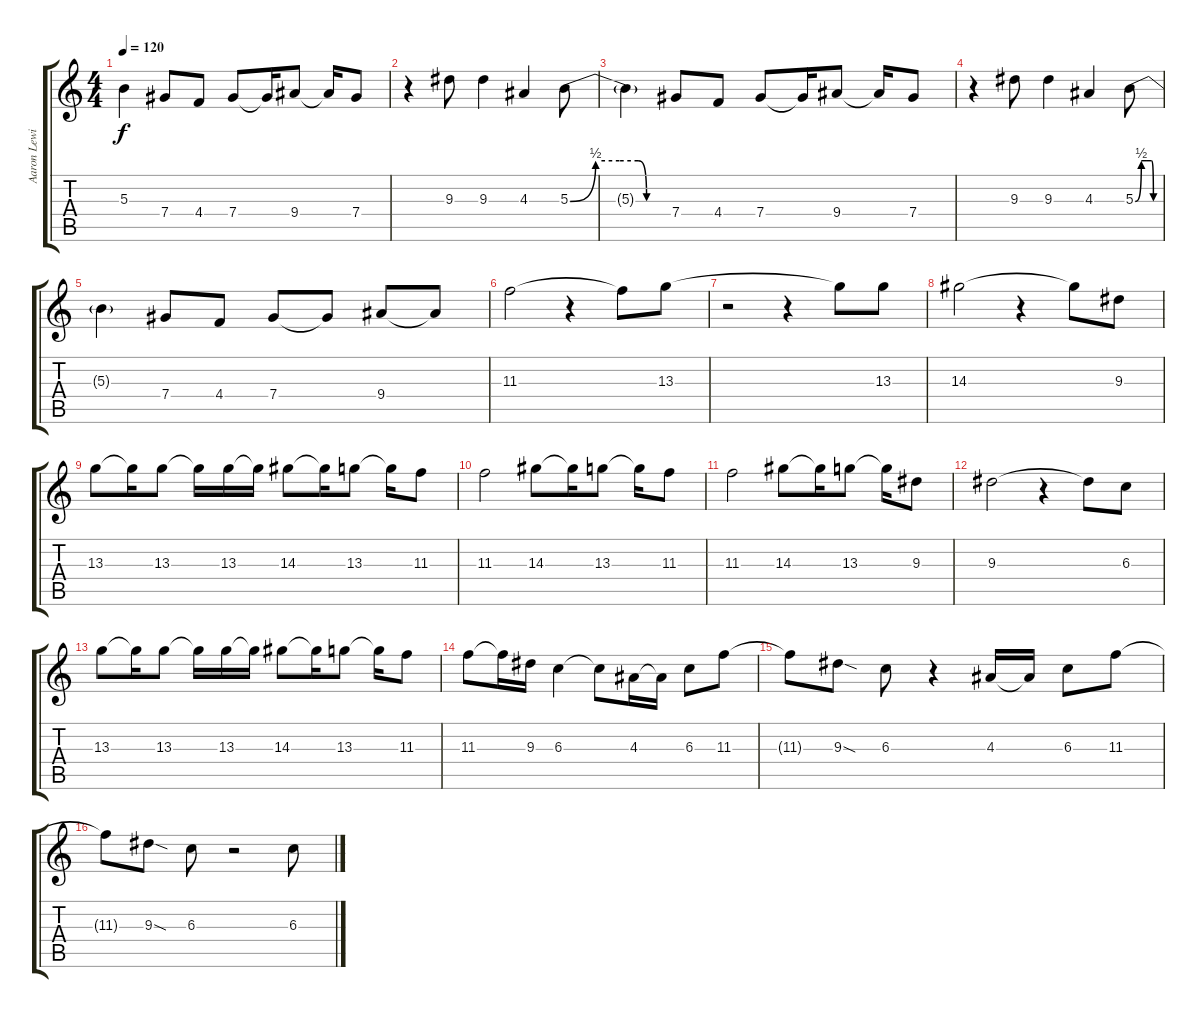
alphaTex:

\track ("Aaron Lewis Vocals" "Aaron Lewi") {instrument acousticguitarnylon}
\staff {score tabs}
\tuning (Eb4 Bb3 Gb3 Db3 Ab2 Eb2) {hide}
\ts (4 4)
\tempo 120
\clef g2
\ks c
5.3{t}.4{dy f} 7.4.8 4.4.8 7.4.8 7.4{t}.16 9.4.8 9.4{t}.16 7.4.8 |
r.4 9.3.8 9.3.4 4.3.4 5.3{be (custom 0 0 15 2 29 2 40 2 45 0 60 0)}.8 |
5.3{t}.4 7.4.8 4.4.8 7.4.8 7.4{t}.16 9.4.8 9.4{t}.16 7.4.8 |
r.4 9.3.8 9.3.4 4.3.4 5.3{be (custom 0 0 15 2 29 2 40 2 45 0 60 0)}.8 |
5.3{t}.4 7.4.8 4.4.8 7.4.8 7.4{t}.8 9.4.8 9.4{t}.8 |
11.3.2 r.4 11.3{t}.8 13.3.8 |
r.2 r.4 13.3{t}.8 13.3.8 |
14.3.2 r.4 14.3{t}.8 9.3.8 |
13.3.8 13.3{t}.16 13.3.8 13.3{t}.16 13.3.16 13.3{t}.16 14.3.8 14.3{t}.16 13.3.8 13.3{t}.16 11.3.8 |
11.3.2 14.3.8 14.3{t}.16 13.3.8 13.3{t}.16 11.3.8 |
11.3.2 14.3.8 14.3{t}.16 13.3.8 13.3{t}.16 9.3.8 |
9.3.2 r.4 9.3{t}.8 6.3.8 |
13.3.8 13.3{t}.16 13.3.8 13.3{t}.16 13.3.16 13.3{t}.16 14.3.8 14.3{t}.16 13.3.8 13.3{t}.16 11.3.8 |
11.3.8 11.3{t}.16 9.3.16 6.3.4 6.3{t}.8 4.3.16 4.3{t}.16 6.3.8 11.3.8 |
11.3{t}.8 9.3{sod}.8 6.3.8 r.4 4.3.16 4.3{t}.16 6.3.8 11.3.8 |
11.3{t}.8 9.3{sod}.8 6.3.8 r.2 6.3.8
